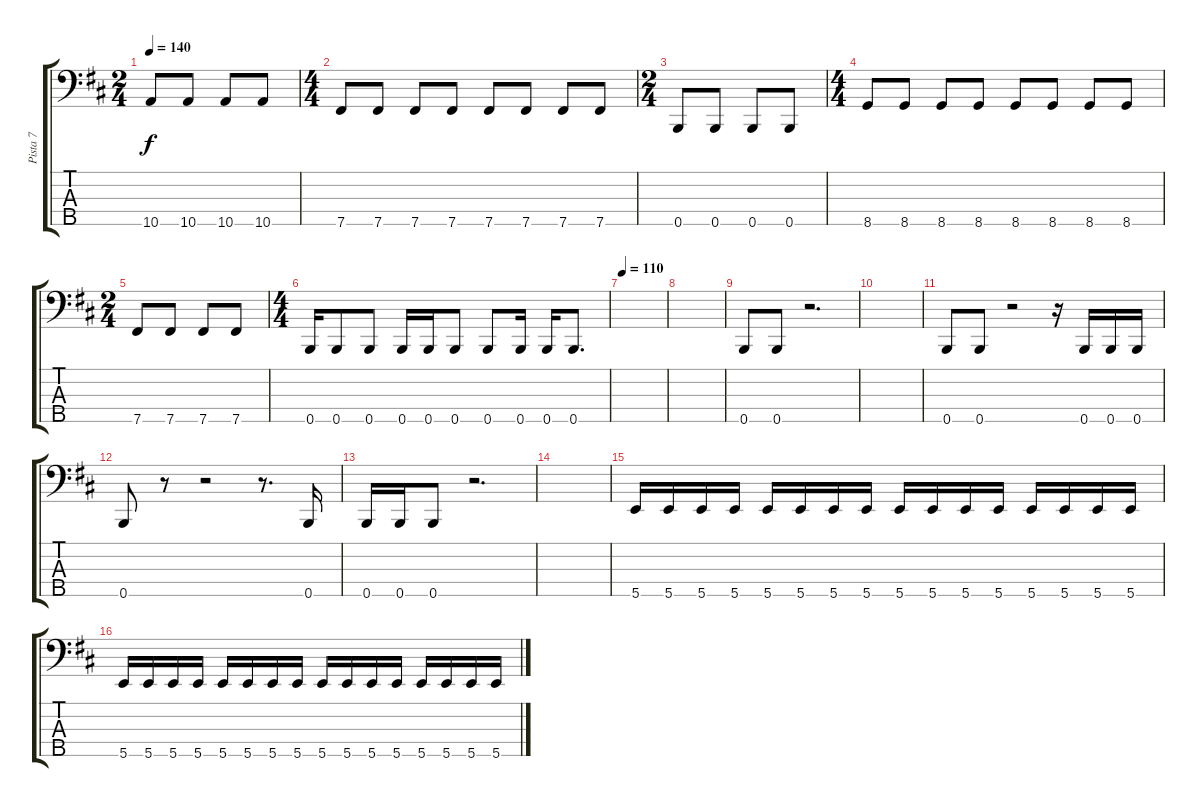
\track ("Pista 7" "Pista 7") {instrument electricbassfinger}
\staff {score tabs}
\tuning (G2 D2 A1 E1 B0) {hide}
\ts (2 4)
\tempo 140
\clef f4
\ks bminor
10.5.8{dy f} 10.5.8 10.5.8 10.5.8 |
\ts (4 4)
7.5.8 7.5.8 7.5.8 7.5.8 7.5.8 7.5.8 7.5.8 7.5.8 |
\ts (2 4)
0.5.8 0.5.8 0.5.8 0.5.8 |
\ts (4 4)
8.5.8 8.5.8 8.5.8 8.5.8 8.5.8 8.5.8 8.5.8 8.5.8 |
\ts (2 4)
7.5.8 7.5.8 7.5.8 7.5.8 |
\ts (4 4)
0.5.16 0.5.8 0.5.8 0.5.16 0.5.16 0.5.8 0.5.8 0.5.16 0.5.16 0.5.8{d} |
\tempo 110
|
|
0.5.8 0.5.8 r.2{d} |
|
0.5.8 0.5.8 r.2 r.16 0.5.16 0.5.16 0.5.16 |
0.5.8 r.8 r.2 r.8{d} 0.5.16 |
0.5.16 0.5.16 0.5.8 r.2{d} |
|
5.5.16 5.5.16 5.5.16 5.5.16 5.5.16 5.5.16 5.5.16 5.5.16 5.5.16 5.5.16 5.5.16 5.5.16 5.5.16 5.5.16 5.5.16 5.5.16 |
5.5.16 5.5.16 5.5.16 5.5.16 5.5.16 5.5.16 5.5.16 5.5.16 5.5.16 5.5.16 5.5.16 5.5.16 5.5.16 5.5.16 5.5.16 5.5.16
